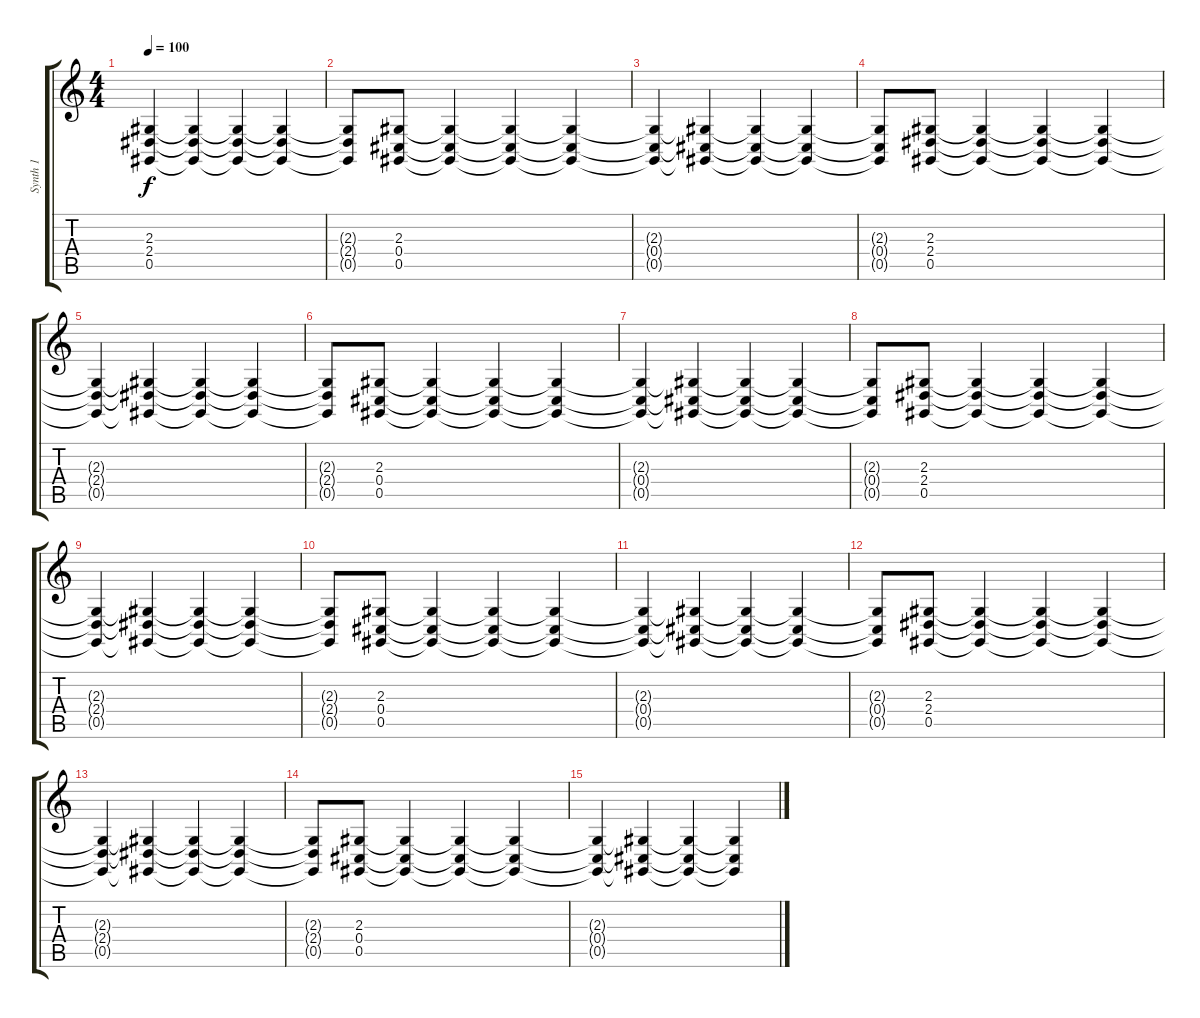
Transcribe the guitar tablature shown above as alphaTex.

\track ("Synth 1" "Synth 1") {instrument synthvoice}
\staff {score tabs}
\tuning (Eb4 Bb3 Gb3 Db3 Ab2 Eb2) {hide}
\ts (4 4)
\tempo 100
\clef g2
\ks c
(2.3{t} 2.4{t} 0.5{t}).4{dy f} (2.3{t} 2.4{t} 0.5{t}).4 (2.3{t} 2.4{t} 0.5{t}).4 (2.3{t} 2.4{t} 0.5{t}).4 |
(2.3{t} 2.4{t} 0.5{t}).8 (2.3 0.4 0.5).8 (2.3{t} 0.4{t} 0.5{t}).4 (2.3{t} 0.4{t} 0.5{t}).4 (2.3{t} 0.4{t} 0.5{t}).4 |
(2.3{t} 0.4{t} 0.5{t}).4 (2.3{t} 0.4{t} 0.5{t}).4 (2.3{t} 0.4{t} 0.5{t}).4 (2.3{t} 0.4{t} 0.5{t}).4 |
(2.3{t} 0.4{t} 0.5{t}).8 (2.3 2.4 0.5).8 (2.3{t} 2.4{t} 0.5{t}).4 (2.3{t} 2.4{t} 0.5{t}).4 (2.3{t} 2.4{t} 0.5{t}).4 |
(2.3{t} 2.4{t} 0.5{t}).4 (2.3{t} 2.4{t} 0.5{t}).4 (2.3{t} 2.4{t} 0.5{t}).4 (2.3{t} 2.4{t} 0.5{t}).4 |
(2.3{t} 2.4{t} 0.5{t}).8 (2.3 0.4 0.5).8 (2.3{t} 0.4{t} 0.5{t}).4 (2.3{t} 0.4{t} 0.5{t}).4 (2.3{t} 0.4{t} 0.5{t}).4 |
(2.3{t} 0.4{t} 0.5{t}).4 (2.3{t} 0.4{t} 0.5{t}).4 (2.3{t} 0.4{t} 0.5{t}).4 (2.3{t} 0.4{t} 0.5{t}).4 |
(2.3{t} 0.4{t} 0.5{t}).8 (2.3 2.4 0.5).8 (2.3{t} 2.4{t} 0.5{t}).4 (2.3{t} 2.4{t} 0.5{t}).4 (2.3{t} 2.4{t} 0.5{t}).4 |
(2.3{t} 2.4{t} 0.5{t}).4 (2.3{t} 2.4{t} 0.5{t}).4 (2.3{t} 2.4{t} 0.5{t}).4 (2.3{t} 2.4{t} 0.5{t}).4 |
(2.3{t} 2.4{t} 0.5{t}).8 (2.3 0.4 0.5).8 (2.3{t} 0.4{t} 0.5{t}).4 (2.3{t} 0.4{t} 0.5{t}).4 (2.3{t} 0.4{t} 0.5{t}).4 |
(2.3{t} 0.4{t} 0.5{t}).4 (2.3{t} 0.4{t} 0.5{t}).4 (2.3{t} 0.4{t} 0.5{t}).4 (2.3{t} 0.4{t} 0.5{t}).4 |
(2.3{t} 0.4{t} 0.5{t}).8 (2.3 2.4 0.5).8 (2.3{t} 2.4{t} 0.5{t}).4 (2.3{t} 2.4{t} 0.5{t}).4 (2.3{t} 2.4{t} 0.5{t}).4 |
(2.3{t} 2.4{t} 0.5{t}).4 (2.3{t} 2.4{t} 0.5{t}).4 (2.3{t} 2.4{t} 0.5{t}).4 (2.3{t} 2.4{t} 0.5{t}).4 |
(2.3{t} 2.4{t} 0.5{t}).8 (2.3 0.4 0.5).8 (2.3{t} 0.4{t} 0.5{t}).4 (2.3{t} 0.4{t} 0.5{t}).4 (2.3{t} 0.4{t} 0.5{t}).4 |
(2.3{t} 0.4{t} 0.5{t}).4 (2.3{t} 0.4{t} 0.5{t}).4 (2.3{t} 0.4{t} 0.5{t}).4 (2.3{t} 0.4{t} 0.5{t}).4
